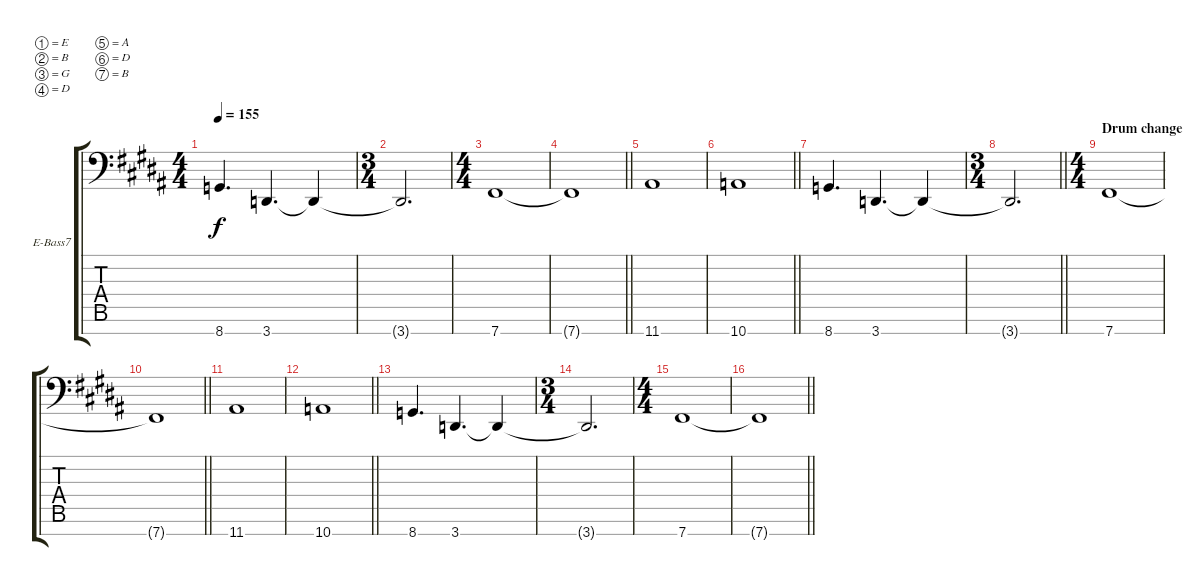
\bracketExtendMode groupsimilarinstruments
\firstSystemTrackNameOrientation horizontal
\otherSystemsTrackNameOrientation horizontal
\track ("Chebon Littlefield" "E-Bass7") {instrument electricbassfinger}
\staff {score tabs}
\tuning (E3 B2 G2 D2 A1 D1 B0)
\ts (4 4)
\tempo 155
\clef f4
\ks b
8.7.4{d dy f} 3.7.4{d} 3.7{t}.4 |
\ts (3 4)
\beaming (8 2 2 2)
3.7{t}.2{d} |
\ts (4 4)
\beaming (8 2 2 2 2)
7.7.1 |
\barLineRight lightlight
7.7{t}.1 |
11.7.1 |
\barLineRight lightlight
10.7.1 |
8.7.4{d} 3.7.4{d} 3.7{t}.4 |
\ts (3 4)
\beaming (8 2 2 2)
\barLineRight lightlight
3.7{t}.2{d} |
\ts (4 4)
\beaming (8 2 2 2 2)
\section ("" "Drum change")
7.7.1 |
\barLineRight lightlight
7.7{t}.1 |
11.7.1 |
\barLineRight lightlight
10.7.1 |
8.7.4{d} 3.7.4{d} 3.7{t}.4 |
\ts (3 4)
\beaming (8 2 2 2)
3.7{t}.2{d} |
\ts (4 4)
\beaming (8 2 2 2 2)
7.7.1 |
\barLineRight lightlight
7.7{t}.1
